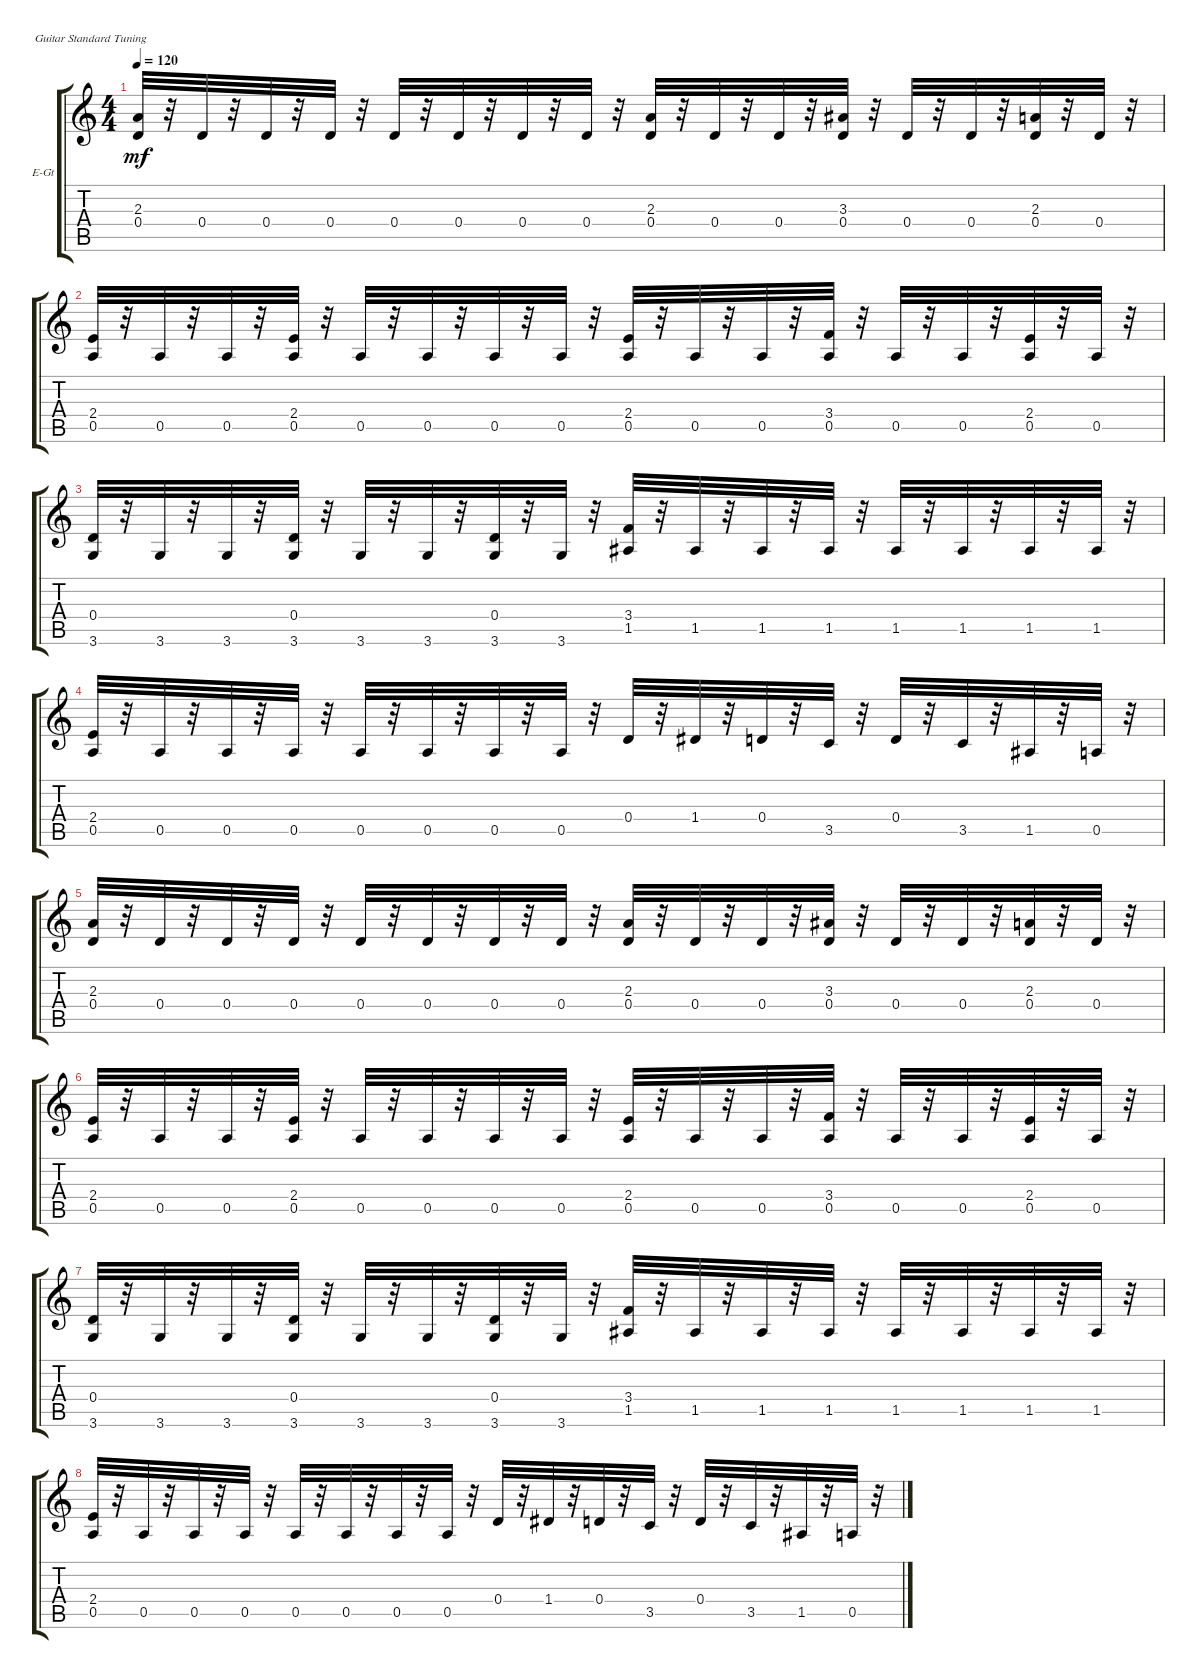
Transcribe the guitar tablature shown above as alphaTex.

\bracketExtendMode groupsimilarinstruments
\firstSystemTrackNameOrientation horizontal
\otherSystemsTrackNameOrientation horizontal
\track ("" "E-Gt") {instrument electricguitarclean}
\staff {score tabs}
\tuning (E4 B3 G3 D3 A2 E2)
\ts (4 4)
\tempo 120
\clef g2
\ks c
(2.3 0.4).32{dy mf} r.32 0.4.32 r.32 0.4.32 r.32 0.4.32 r.32 0.4.32 r.32 0.4.32 r.32 0.4.32 r.32 0.4.32 r.32 (2.3 0.4).32 r.32 0.4.32 r.32 0.4.32 r.32 (3.3 0.4).32 r.32 0.4.32 r.32 0.4.32 r.32 (2.3 0.4).32 r.32 0.4.32 r.32 |
(2.4 0.5).32 r.32 0.5.32 r.32 0.5.32 r.32 (2.4 0.5).32 r.32 0.5.32 r.32 0.5.32 r.32 0.5.32 r.32 0.5.32 r.32 (2.4 0.5).32 r.32 0.5.32 r.32 0.5.32 r.32 (3.4 0.5).32 r.32 0.5.32 r.32 0.5.32 r.32 (2.4 0.5).32 r.32 0.5.32 r.32 |
(0.4 3.6).32 r.32 3.6.32 r.32 3.6.32 r.32 (0.4 3.6).32 r.32 3.6.32 r.32 3.6.32 r.32 (0.4 3.6).32 r.32 3.6.32 r.32 (3.4 1.5).32 r.32 1.5.32 r.32 1.5.32 r.32 1.5.32 r.32 1.5.32 r.32 1.5.32 r.32 1.5.32 r.32 1.5.32 r.32 |
(2.4 0.5).32 r.32 0.5.32 r.32 0.5.32 r.32 0.5.32 r.32 0.5.32 r.32 0.5.32 r.32 0.5.32 r.32 0.5.32 r.32 0.4.32 r.32 1.4.32 r.32 0.4.32 r.32 3.5.32 r.32 0.4.32 r.32 3.5.32 r.32 1.5.32 r.32 0.5.32 r.32 |
(2.3 0.4).32 r.32 0.4.32 r.32 0.4.32 r.32 0.4.32 r.32 0.4.32 r.32 0.4.32 r.32 0.4.32 r.32 0.4.32 r.32 (2.3 0.4).32 r.32 0.4.32 r.32 0.4.32 r.32 (3.3 0.4).32 r.32 0.4.32 r.32 0.4.32 r.32 (2.3 0.4).32 r.32 0.4.32 r.32 |
(2.4 0.5).32 r.32 0.5.32 r.32 0.5.32 r.32 (2.4 0.5).32 r.32 0.5.32 r.32 0.5.32 r.32 0.5.32 r.32 0.5.32 r.32 (2.4 0.5).32 r.32 0.5.32 r.32 0.5.32 r.32 (3.4 0.5).32 r.32 0.5.32 r.32 0.5.32 r.32 (2.4 0.5).32 r.32 0.5.32 r.32 |
(0.4 3.6).32 r.32 3.6.32 r.32 3.6.32 r.32 (0.4 3.6).32 r.32 3.6.32 r.32 3.6.32 r.32 (0.4 3.6).32 r.32 3.6.32 r.32 (3.4 1.5).32 r.32 1.5.32 r.32 1.5.32 r.32 1.5.32 r.32 1.5.32 r.32 1.5.32 r.32 1.5.32 r.32 1.5.32 r.32 |
(2.4 0.5).32 r.32 0.5.32 r.32 0.5.32 r.32 0.5.32 r.32 0.5.32 r.32 0.5.32 r.32 0.5.32 r.32 0.5.32 r.32 0.4.32 r.32 1.4.32 r.32 0.4.32 r.32 3.5.32 r.32 0.4.32 r.32 3.5.32 r.32 1.5.32 r.32 0.5.32 r.32
